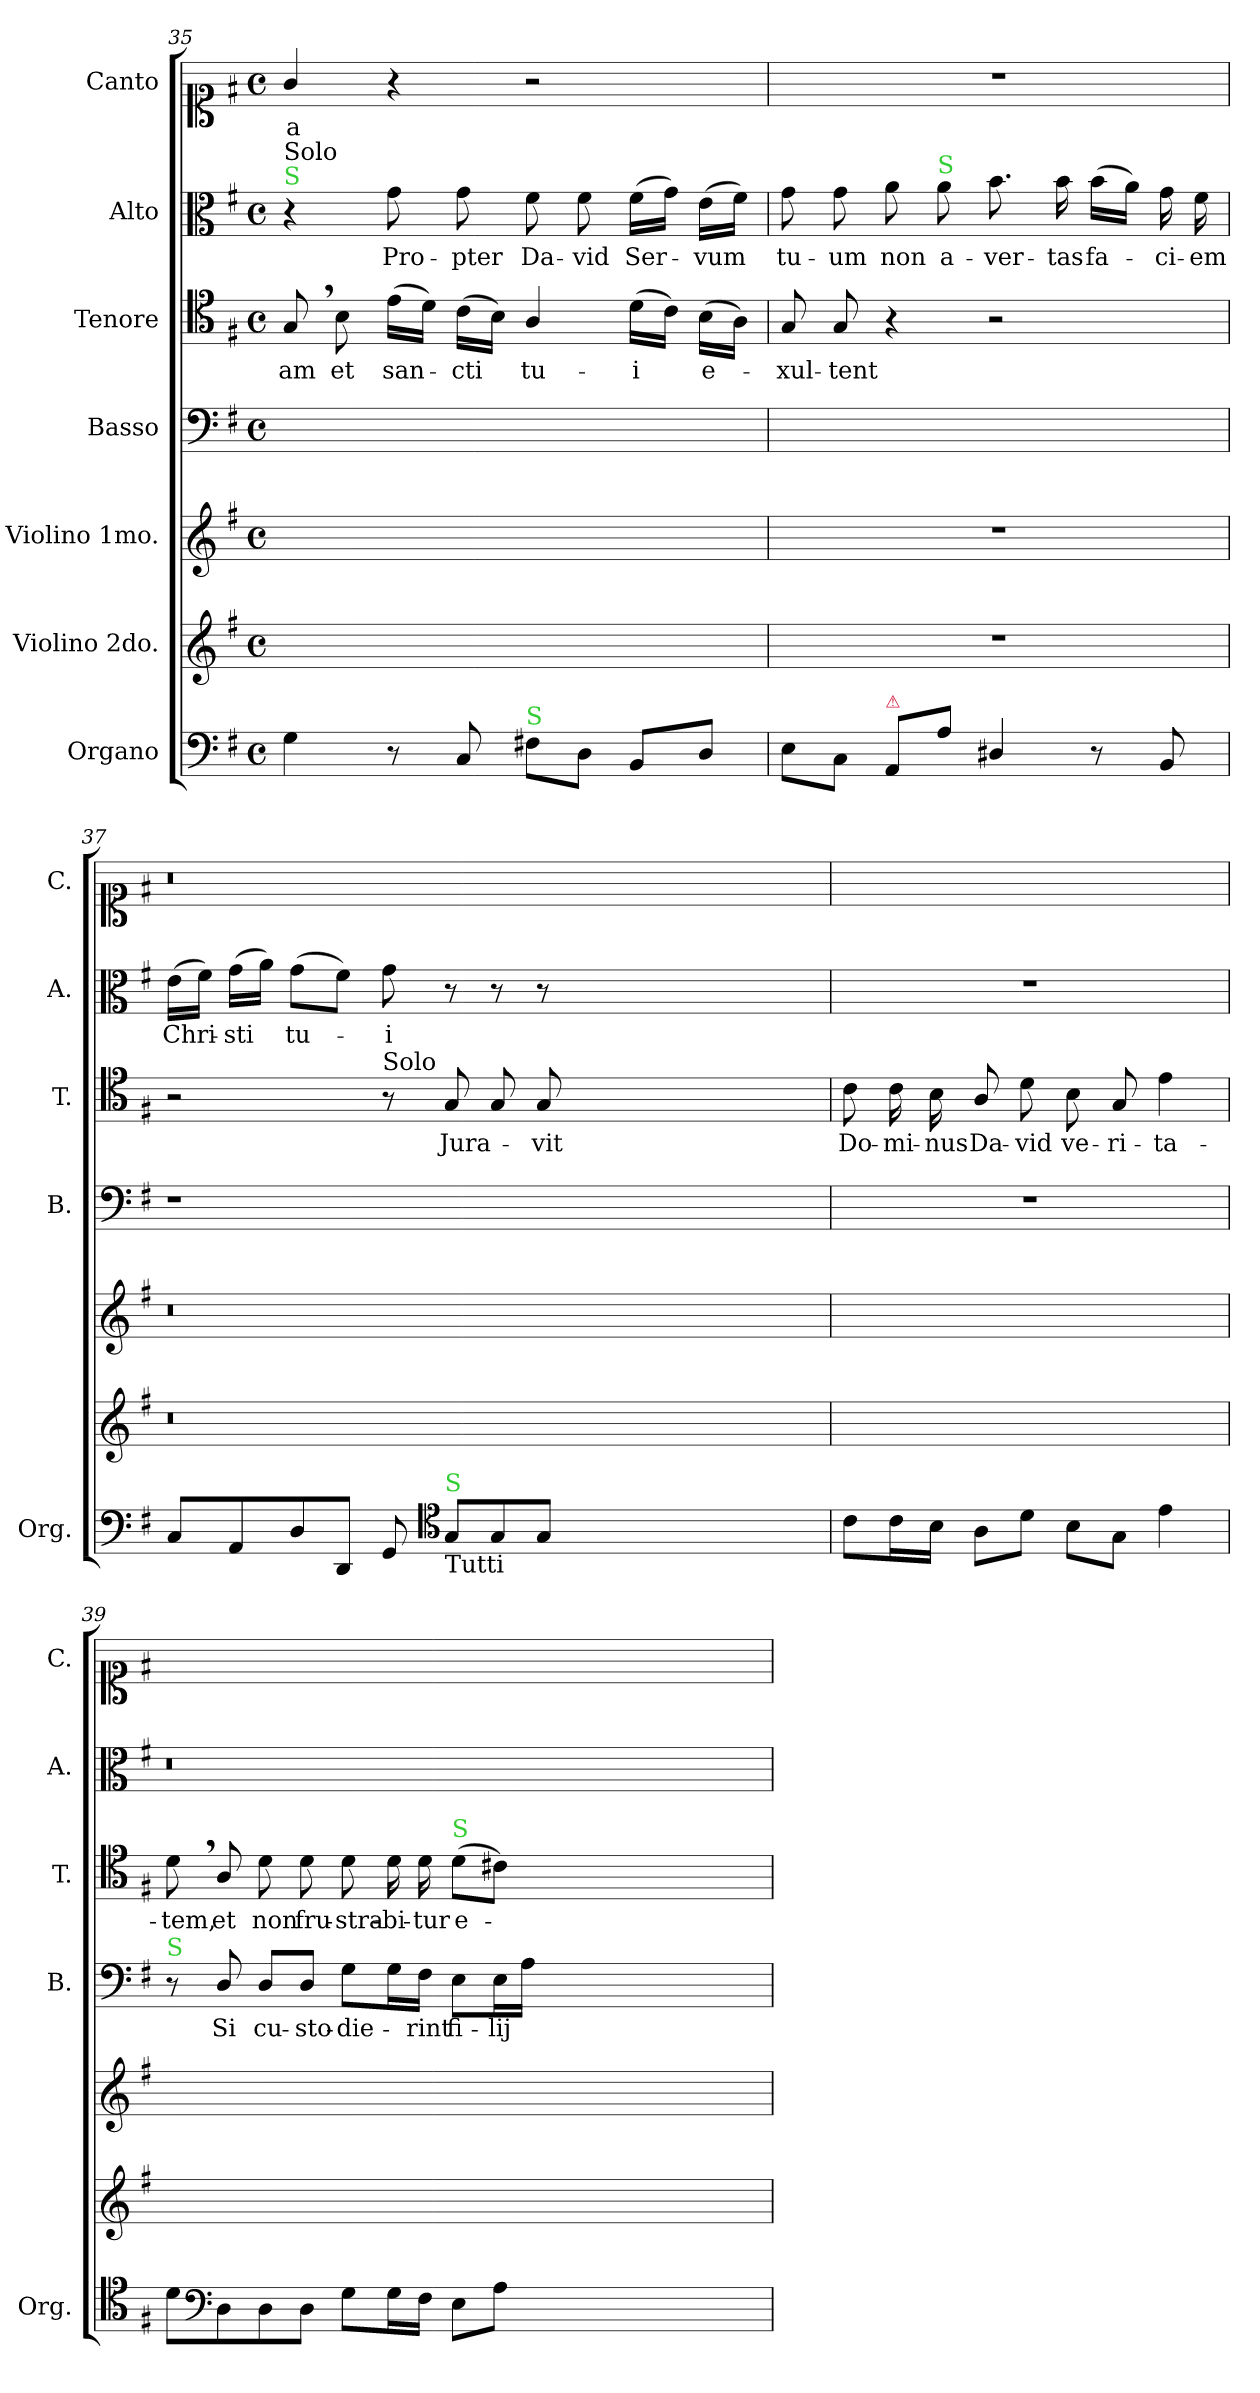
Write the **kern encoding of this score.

**kern	**kern	**kern	**kern	**text	**kern	**text	**kern	**text	**kern	**text
*part7	*part6	*part5	*part4	*part4	*part3	*part3	*part2	*part2	*part1	*part1
*staff7	*staff6	*staff5	*staff4	*staff4	*staff3	*staff3	*staff2	*staff2	*staff1	*staff1
*I"Organo	*I"Violino 2do.	*I"Violino 1mo.	*I"Basso	*	*I"Tenore	*	*I"Alto	*	*I"Canto	*
*I'Org.	*	*	*I'B.	*	*I'T.	*	*I'A.	*	*I'C.	*
*clefF4	*clefG2	*clefG2	*clefF4	*	*clefC4	*	*clefC3	*	*clefC1	*
*k[f#]	*k[f#]	*k[f#]	*k[f#]	*	*k[f#]	*	*k[f#]	*	*k[f#]	*
*M4/4	*M4/4	*M4/4	*M4/4	*	*M4/4	*	*M4/4	*	*M4/4	*
*met(c)	*met(c)	*met(c)	*met(c)	*	*met(c)	*	*met(c)	*	*met(c)	*
=35	=35	=35	=35	=35	=35	=35	=35	=35	=35	=35
!	!	!	!	!	!	!	!LO:TX:a:color=limegreen:t=S	!	!	!
!	!	!	!	!	!	!	!LO:TX:a:t=Solo	!	!	!
4G\	1ryy	1ryy	1ryy	.	8G,</	-am	4r	.	4g/	-a
.	.	.	.	.	8B\	et	.	.	.	.
8r	.	.	.	.	(16e\LL	san-	8g\	-Pro-	4r	.
.	.	.	.	.	16d\JJ)	.	.	.	.	.
8C/	.	.	.	.	(16c\LL	-cti	8g\	-pter	.	.
.	.	.	.	.	16B\JJ)	.	.	.	.	.
!LO:TX:a:color=limegreen:t=S	!	!	!	!	!	!	!	!	!	!
8F#X\L	.	.	.	.	4A/	tu-	8f#\	Da-	2r	.
8D\J	.	.	.	.	.	.	8f#\	-vid	.	.
8BB/L	.	.	.	.	(16d\LL	-i	(16f#\LL	Ser-	.	.
.	.	.	.	.	16c\JJ)	.	16g\JJ)	.	.	.
8D/J	.	.	.	.	(16B\LL	e-	(16e\LL	-vum	.	.
.	.	.	.	.	16A\JJ)	.	16f#\JJ)	.	.	.
=36	=36	=36	=36	=36	=36	=36	=36	=36	=36	=36
8E\L	1r	1r	1ryy	.	8G/	-xul-	8g\	tu-	1r	.
8C\J	.	.	.	.	8G/	-tent	8g\	-um	.	.
!LO:TX:a:color=crimson:t=⚠	!	!	!	!	!	!	!	!	!	!
8AA/L	.	.	.	.	4r	.	8a\	non	.	.
!	!	!	!	!	!	!	!LO:TX:a:color=limegreen:t=S	!	!	!
8A\J	.	.	.	.	.	.	8a\	a-	.	.
4D#X/	.	.	.	.	2r	.	8.b\	-ver-	.	.
.	.	.	.	.	.	.	16b\	-tas	.	.
8r	.	.	.	.	.	.	(16b\LL	fa-	.	.
.	.	.	.	.	.	.	16a\JJ)	.	.	.
8BB/	.	.	.	.	.	.	16g\	-ci-	.	.
.	.	.	.	.	.	.	16f#\	-em	.	.
=37	=37	=37	=37	=37	=37	=37	=37	=37	=37	=37
8C/L	0.r	0.r	1r	.	2r	.	(16e\LL	Chri-	0.r	.
.	.	.	.	.	.	.	16f#\JJ)	.	.	.
8AA/	.	.	.	.	.	.	(16g\LL	-sti	.	.
.	.	.	.	.	.	.	16a\JJ)	.	.	.
8D/	.	.	.	.	.	.	(8g\L	tu-	.	.
8DD/J	.	.	.	.	.	.	8f#\J)	.	.	.
!	!	!	!	!	!LO:TX:a:t=Solo	!	!	!	!	!
8GG/	.	.	.	.	8r	.	8g\	-i	.	.
*clefC4	*	*	*	*	*	*	*	*	*	*
!LO:TX:b:t=Tutti	!	!	!	!	!	!	!	!	!	!
!LO:TX:a:color=limegreen:t=S	!	!	!	!	!	!	!	!	!	!
8G/L	.	.	.	.	8G/	Jura-	8r	.	.	.
8G/	.	.	.	.	8G/	.	8r	.	.	.
8G/J	.	.	.	.	8G/	-vit	8r	.	.	.
0ryy	.	.	0ryy	.	0ryy	.	0ryy	.	.	.
=38	=38	=38	=38	=38	=38	=38	=38	=38	=38	=38
8c\L	1ryy	1ryy	1r	.	8c\	Do-	1r	.	1ryy	.
16c\L	.	.	.	.	16c\	-mi-	.	.	.	.
16B\JJ	.	.	.	.	16B\	-nus	.	.	.	.
8A\L	.	.	.	.	8A/	Da-	.	.	.	.
8d\J	.	.	.	.	8d\	-vid	.	.	.	.
8B\L	.	.	.	.	8B\	ve-	.	.	.	.
8G\J	.	.	.	.	8G/	-ri-	.	.	.	.
4e\	.	.	.	.	4e\	-ta-	.	.	.	.
=39	=39	=39	=39	=39	=39	=39	=39	=39	=39	=39
!	!	!	!LO:TX:a:color=limegreen:t=S	!	!	!	!	!	!	!
8d\L	0.ryy	0.ryy	8r	.	8d,<\	-tem,	0.r	.	0.ryy	.
*clefF4	*	*	*	*	*	*	*	*	*	*
8D\	.	.	8D/	Si	8A/	et	.	.	.	.
8D\	.	.	8D/L	cu-	8d\	non	.	.	.	.
8D\J	.	.	8D/J	-sto-	8d\	fru-	.	.	.	.
8G\L	.	.	8G\L	-die-	8d\	-stra-	.	.	.	.
16G\L	.	.	16G\L	.	16d\	-bi-	.	.	.	.
16F#\JJ	.	.	16F#\JJ	-rint	16d\	-tur	.	.	.	.
!	!	!	!	!	!LO:TX:a:color=limegreen:t=S	!	!	!	!	!
8E\L	.	.	8E\L	fi-	(8d\L	e-	.	.	.	.
8A\J	.	.	16E\L	-lij	8c#X\J)	.	.	.	.	.
.	.	.	16A\JJ	.	.	.	.	.	.	.
0ryy	.	.	0ryy	.	0ryy	.	.	.	.	.
=	=	=	=	=	=	=	=	=	=	=
*-	*-	*-	*-	*-	*-	*-	*-	*-	*-	*-
